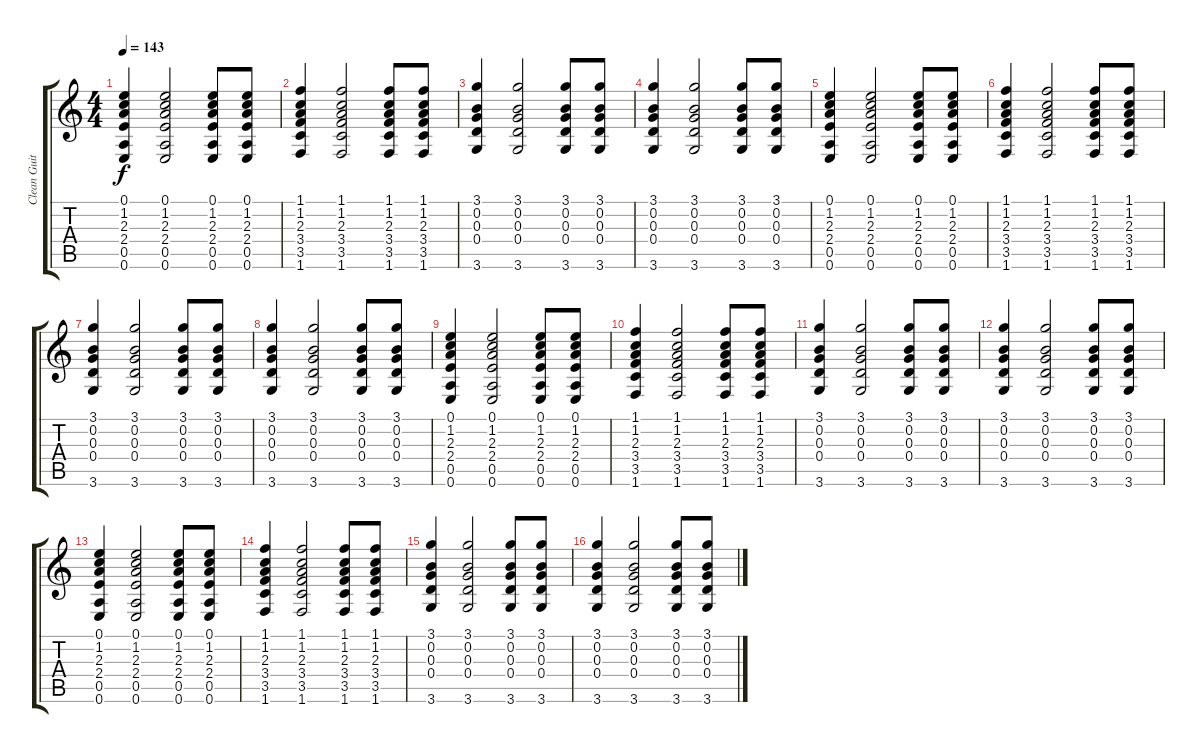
\track ("Clean Guitar" "Clean Guit") {instrument electricguitarclean}
\staff {score tabs}
\tuning (E4 B3 G3 D3 A2 E2) {hide}
\ts (4 4)
\tempo 143
\clef g2
\ks c
(0.1 1.2 2.3 2.4 0.5 0.6).4{dy f} (0.1 1.2 2.3 2.4 0.5 0.6).2 (0.1 1.2 2.3 2.4 0.5 0.6).8 (0.1 1.2 2.3 2.4 0.5 0.6).8 |
(1.1 1.2 2.3 3.4 3.5 1.6).4 (1.1 1.2 2.3 3.4 3.5 1.6).2 (1.1 1.2 2.3 3.4 3.5 1.6).8 (1.1 1.2 2.3 3.4 3.5 1.6).8 |
(3.1 0.2 0.3 0.4 3.6).4 (3.1 0.2 0.3 0.4 3.6).2 (3.1 0.2 0.3 0.4 3.6).8 (3.1 0.2 0.3 0.4 3.6).8 |
(3.1 0.2 0.3 0.4 3.6).4 (3.1 0.2 0.3 0.4 3.6).2 (3.1 0.2 0.3 0.4 3.6).8 (3.1 0.2 0.3 0.4 3.6).8 |
(0.1 1.2 2.3 2.4 0.5 0.6).4 (0.1 1.2 2.3 2.4 0.5 0.6).2 (0.1 1.2 2.3 2.4 0.5 0.6).8 (0.1 1.2 2.3 2.4 0.5 0.6).8 |
(1.1 1.2 2.3 3.4 3.5 1.6).4 (1.1 1.2 2.3 3.4 3.5 1.6).2 (1.1 1.2 2.3 3.4 3.5 1.6).8 (1.1 1.2 2.3 3.4 3.5 1.6).8 |
(3.1 0.2 0.3 0.4 3.6).4 (3.1 0.2 0.3 0.4 3.6).2 (3.1 0.2 0.3 0.4 3.6).8 (3.1 0.2 0.3 0.4 3.6).8 |
(3.1 0.2 0.3 0.4 3.6).4 (3.1 0.2 0.3 0.4 3.6).2 (3.1 0.2 0.3 0.4 3.6).8 (3.1 0.2 0.3 0.4 3.6).8 |
(0.1 1.2 2.3 2.4 0.5 0.6).4 (0.1 1.2 2.3 2.4 0.5 0.6).2 (0.1 1.2 2.3 2.4 0.5 0.6).8 (0.1 1.2 2.3 2.4 0.5 0.6).8 |
(1.1 1.2 2.3 3.4 3.5 1.6).4 (1.1 1.2 2.3 3.4 3.5 1.6).2 (1.1 1.2 2.3 3.4 3.5 1.6).8 (1.1 1.2 2.3 3.4 3.5 1.6).8 |
(3.1 0.2 0.3 0.4 3.6).4 (3.1 0.2 0.3 0.4 3.6).2 (3.1 0.2 0.3 0.4 3.6).8 (3.1 0.2 0.3 0.4 3.6).8 |
(3.1 0.2 0.3 0.4 3.6).4 (3.1 0.2 0.3 0.4 3.6).2 (3.1 0.2 0.3 0.4 3.6).8 (3.1 0.2 0.3 0.4 3.6).8 |
(0.1 1.2 2.3 2.4 0.5 0.6).4 (0.1 1.2 2.3 2.4 0.5 0.6).2 (0.1 1.2 2.3 2.4 0.5 0.6).8 (0.1 1.2 2.3 2.4 0.5 0.6).8 |
(1.1 1.2 2.3 3.4 3.5 1.6).4 (1.1 1.2 2.3 3.4 3.5 1.6).2 (1.1 1.2 2.3 3.4 3.5 1.6).8 (1.1 1.2 2.3 3.4 3.5 1.6).8 |
(3.1 0.2 0.3 0.4 3.6).4 (3.1 0.2 0.3 0.4 3.6).2 (3.1 0.2 0.3 0.4 3.6).8 (3.1 0.2 0.3 0.4 3.6).8 |
(3.1 0.2 0.3 0.4 3.6).4 (3.1 0.2 0.3 0.4 3.6).2 (3.1 0.2 0.3 0.4 3.6).8 (3.1 0.2 0.3 0.4 3.6).8
